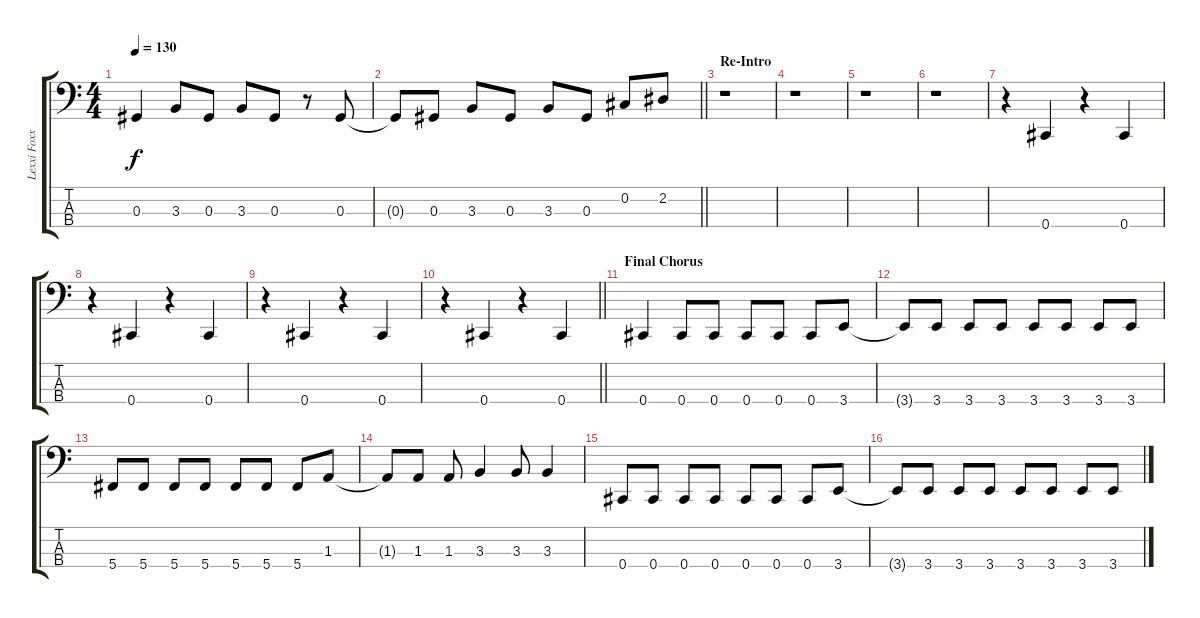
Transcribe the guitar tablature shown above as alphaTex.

\track ("Lexxi Foxxx" "Lexxi Foxx") {instrument electricbasspick}
\staff {score tabs}
\tuning (Gb2 Db2 Ab1 Db1) {hide}
\ts (4 4)
\tempo 130
\clef f4
\ks c
0.3.4{dy f} 3.3.8 0.3.8 3.3.8 0.3.8 r.8 0.3.8 |
\barLineRight lightlight
0.3{t}.8 0.3.8 3.3.8 0.3.8 3.3.8 0.3.8 0.2.8 2.2.8 |
\section ("" "Re-Intro")
r.1 |
r.1 |
r.1 |
r.1 |
r.4 0.4.4 r.4 0.4.4 |
r.4 0.4.4 r.4 0.4.4 |
r.4 0.4.4 r.4 0.4.4 |
\barLineRight lightlight
r.4 0.4.4 r.4 0.4.4 |
\section ("" "Final Chorus")
0.4.4 0.4.8 0.4.8 0.4.8 0.4.8 0.4.8 3.4.8 |
3.4{t}.8 3.4.8 3.4.8 3.4.8 3.4.8 3.4.8 3.4.8 3.4.8 |
5.4.8 5.4.8 5.4.8 5.4.8 5.4.8 5.4.8 5.4.8 1.3.8 |
1.3{t}.8 1.3.8 1.3.8 3.3.4 3.3.8 3.3.4 |
0.4.8 0.4.8 0.4.8 0.4.8 0.4.8 0.4.8 0.4.8 3.4.8 |
3.4{t}.8 3.4.8 3.4.8 3.4.8 3.4.8 3.4.8 3.4.8 3.4.8
